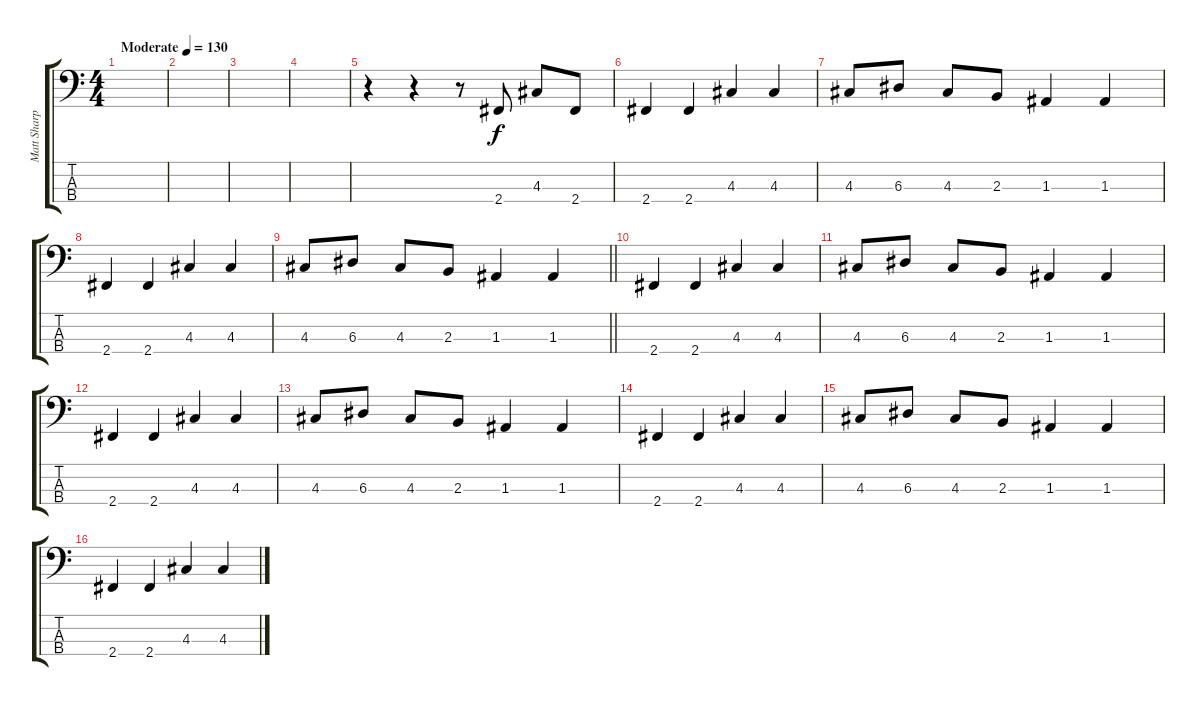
\track ("Matt Sharp" "Matt Sharp") {instrument electricbasspick}
\staff {score tabs}
\tuning (G2 D2 A1 E1) {hide}
\ts (4 4)
\tempo (130 "Moderate")
\clef f4
\ks c
|
|
|
|
r.4 r.4 r.8 2.4.8 4.3.8 2.4.8 |
2.4.4 2.4.4 4.3.4 4.3.4 |
4.3.8 6.3.8 4.3.8 2.3.8 1.3.4 1.3.4 |
2.4.4 2.4.4 4.3.4 4.3.4 |
\barLineRight lightlight
4.3.8 6.3.8 4.3.8 2.3.8 1.3.4 1.3.4 |
2.4.4 2.4.4 4.3.4 4.3.4 |
4.3.8 6.3.8 4.3.8 2.3.8 1.3.4 1.3.4 |
2.4.4 2.4.4 4.3.4 4.3.4 |
4.3.8 6.3.8 4.3.8 2.3.8 1.3.4 1.3.4 |
2.4.4 2.4.4 4.3.4 4.3.4 |
4.3.8 6.3.8 4.3.8 2.3.8 1.3.4 1.3.4 |
2.4.4 2.4.4 4.3.4 4.3.4
